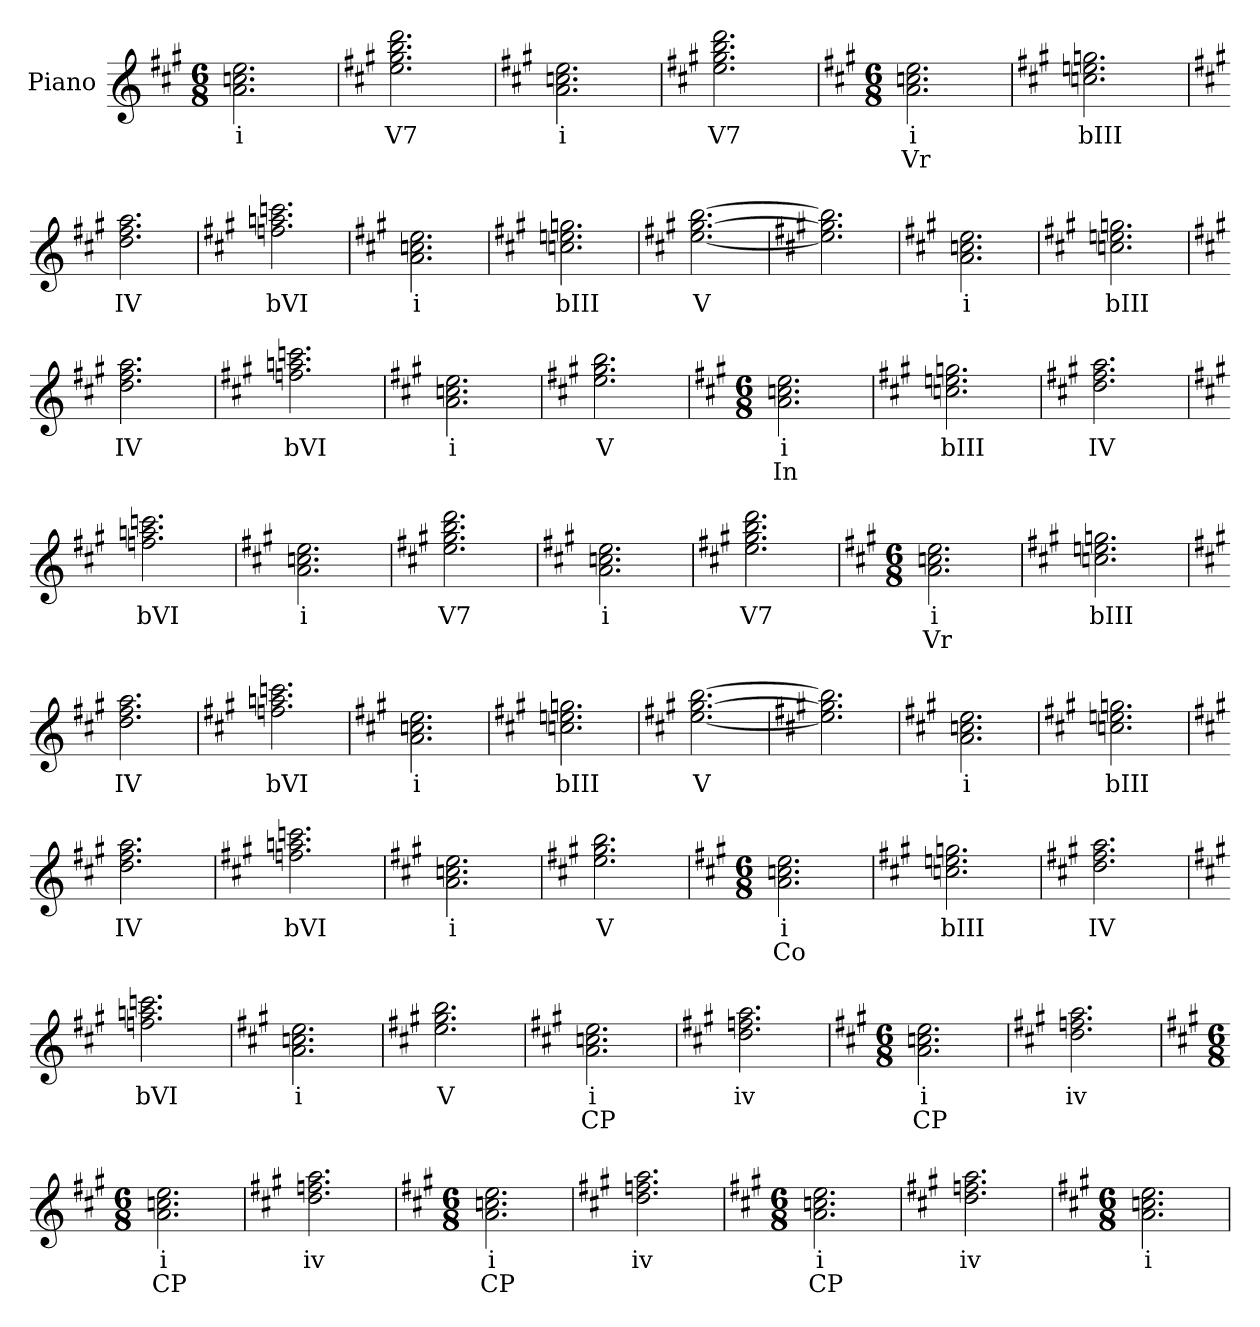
**kern	**text	**text
*part1	*part1	*part1
*staff1	*staff1	*staff1
*I"Piano	*	*
*I'Pno	*	*
*k[f#c#g#]	*	*
*A:	*	*
*M6/8	*	*
=	=	=
2.a 2.ccn 2.ee	i	.
=	=	=
*k[f#c#g#]	*	*
*A:	*	*
2.ee 2.gg# 2.bb 2.ddd	V7	.
=	=	=
*k[f#c#g#]	*	*
*A:	*	*
2.a 2.ccn 2.ee	i	.
=	=	=
*k[f#c#g#]	*	*
*A:	*	*
2.ee 2.gg# 2.bb 2.ddd	V7	.
=	=	=
*k[f#c#g#]	*	*
*A:	*	*
*M6/8	*	*
2.a 2.ccn 2.ee	i	Vr
=	=	=
*k[f#c#g#]	*	*
*A:	*	*
2.ccn 2.een 2.ggn	bIII	.
=	=	=
*k[f#c#g#]	*	*
*A:	*	*
2.dd 2.ff# 2.aa	IV	.
=	=	=
*k[f#c#g#]	*	*
*A:	*	*
2.ffn 2.aan 2.cccn	bVI	.
=	=	=
*k[f#c#g#]	*	*
*A:	*	*
2.a 2.ccn 2.ee	i	.
=	=	=
*k[f#c#g#]	*	*
*A:	*	*
2.ccn 2.een 2.ggn	bIII	.
=	=	=
*k[f#c#g#]	*	*
*A:	*	*
[2.ee [2.gg# [2.bb	V	.
=	=	=
*k[f#c#g#]	*	*
*A:	*	*
2.ee] 2.gg#] 2.bb]	.	.
=	=	=
*k[f#c#g#]	*	*
*A:	*	*
2.a 2.ccn 2.ee	i	.
=	=	=
*k[f#c#g#]	*	*
*A:	*	*
2.ccn 2.een 2.ggn	bIII	.
=	=	=
*k[f#c#g#]	*	*
*A:	*	*
2.dd 2.ff# 2.aa	IV	.
=	=	=
*k[f#c#g#]	*	*
*A:	*	*
2.ffn 2.aan 2.cccn	bVI	.
=	=	=
*k[f#c#g#]	*	*
*A:	*	*
2.a 2.ccn 2.ee	i	.
=	=	=
*k[f#c#g#]	*	*
*A:	*	*
2.ee 2.gg# 2.bb	V	.
=	=	=
*k[f#c#g#]	*	*
*A:	*	*
*M6/8	*	*
2.a 2.ccn 2.ee	i	In
=	=	=
*k[f#c#g#]	*	*
*A:	*	*
2.ccn 2.een 2.ggn	bIII	.
=	=	=
*k[f#c#g#]	*	*
*A:	*	*
2.dd 2.ff# 2.aa	IV	.
=	=	=
*k[f#c#g#]	*	*
*A:	*	*
2.ffn 2.aan 2.cccn	bVI	.
=	=	=
*k[f#c#g#]	*	*
*A:	*	*
2.a 2.ccn 2.ee	i	.
=	=	=
*k[f#c#g#]	*	*
*A:	*	*
2.ee 2.gg# 2.bb 2.ddd	V7	.
=	=	=
*k[f#c#g#]	*	*
*A:	*	*
2.a 2.ccn 2.ee	i	.
=	=	=
*k[f#c#g#]	*	*
*A:	*	*
2.ee 2.gg# 2.bb 2.ddd	V7	.
=	=	=
*k[f#c#g#]	*	*
*A:	*	*
*M6/8	*	*
2.a 2.ccn 2.ee	i	Vr
=	=	=
*k[f#c#g#]	*	*
*A:	*	*
2.ccn 2.een 2.ggn	bIII	.
=	=	=
*k[f#c#g#]	*	*
*A:	*	*
2.dd 2.ff# 2.aa	IV	.
=	=	=
*k[f#c#g#]	*	*
*A:	*	*
2.ffn 2.aan 2.cccn	bVI	.
=	=	=
*k[f#c#g#]	*	*
*A:	*	*
2.a 2.ccn 2.ee	i	.
=	=	=
*k[f#c#g#]	*	*
*A:	*	*
2.ccn 2.een 2.ggn	bIII	.
=	=	=
*k[f#c#g#]	*	*
*A:	*	*
[2.ee [2.gg# [2.bb	V	.
=	=	=
*k[f#c#g#]	*	*
*A:	*	*
2.ee] 2.gg#] 2.bb]	.	.
=	=	=
*k[f#c#g#]	*	*
*A:	*	*
2.a 2.ccn 2.ee	i	.
=	=	=
*k[f#c#g#]	*	*
*A:	*	*
2.ccn 2.een 2.ggn	bIII	.
=	=	=
*k[f#c#g#]	*	*
*A:	*	*
2.dd 2.ff# 2.aa	IV	.
=	=	=
*k[f#c#g#]	*	*
*A:	*	*
2.ffn 2.aan 2.cccn	bVI	.
=	=	=
*k[f#c#g#]	*	*
*A:	*	*
2.a 2.ccn 2.ee	i	.
=	=	=
*k[f#c#g#]	*	*
*A:	*	*
2.ee 2.gg# 2.bb	V	.
=	=	=
*k[f#c#g#]	*	*
*A:	*	*
*M6/8	*	*
2.a 2.ccn 2.ee	i	Co
=	=	=
*k[f#c#g#]	*	*
*A:	*	*
2.ccn 2.een 2.ggn	bIII	.
=	=	=
*k[f#c#g#]	*	*
*A:	*	*
2.dd 2.ff# 2.aa	IV	.
=	=	=
*k[f#c#g#]	*	*
*A:	*	*
2.ffn 2.aan 2.cccn	bVI	.
=	=	=
*k[f#c#g#]	*	*
*A:	*	*
2.a 2.ccn 2.ee	i	.
=	=	=
*k[f#c#g#]	*	*
*A:	*	*
2.ee 2.gg# 2.bb	V	.
=	=	=
*k[f#c#g#]	*	*
*A:	*	*
2.a 2.ccn 2.ee	i	CP
=	=	=
*k[f#c#g#]	*	*
*A:	*	*
2.dd 2.ffn 2.aa	iv	.
=	=	=
*k[f#c#g#]	*	*
*A:	*	*
*M6/8	*	*
2.a 2.ccn 2.ee	i	CP
=	=	=
*k[f#c#g#]	*	*
*A:	*	*
2.dd 2.ffn 2.aa	iv	.
=	=	=
*k[f#c#g#]	*	*
*A:	*	*
*M6/8	*	*
2.a 2.ccn 2.ee	i	CP
=	=	=
*k[f#c#g#]	*	*
*A:	*	*
2.dd 2.ffn 2.aa	iv	.
=	=	=
*k[f#c#g#]	*	*
*A:	*	*
*M6/8	*	*
2.a 2.ccn 2.ee	i	CP
=	=	=
*k[f#c#g#]	*	*
*A:	*	*
2.dd 2.ffn 2.aa	iv	.
=	=	=
*k[f#c#g#]	*	*
*A:	*	*
*M6/8	*	*
2.a 2.ccn 2.ee	i	CP
=	=	=
*k[f#c#g#]	*	*
*A:	*	*
2.dd 2.ffn 2.aa	iv	.
=	=	=
*k[f#c#g#]	*	*
*A:	*	*
*M6/8	*	*
2.a 2.ccn 2.ee	i	.
=	=	=
*-	*-	*-
